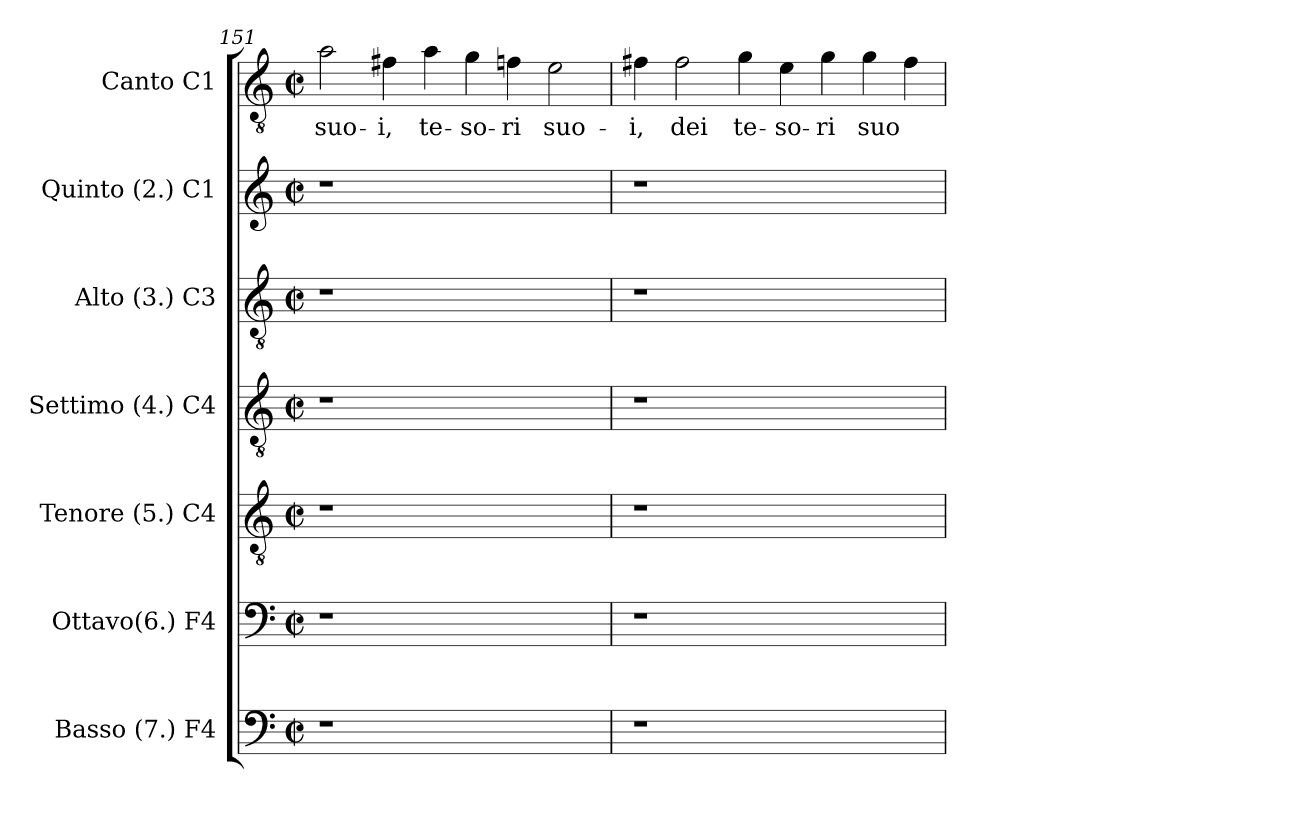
**kern	**kern	**kern	**kern	**kern	**kern	**kern	**text
*part7	*part6	*part5	*part4	*part3	*part2	*part1	*part1
*staff7	*staff6	*staff5	*staff4	*staff3	*staff2	*staff1	*staff1
*I"Basso (7.)  F4	*I"Ottavo(6.)  F4	*I"Tenore (5.)  C4	*I"Settimo (4.)  C4	*I"Alto (3.)  C3	*I"Quinto (2.)  C1	*I"Canto  C1	*
*	*	*I'T	*	*I'A	*	*I'C	*
!!LO:LB:g=z
*clefF4	*clefF4	*clefGv2	*clefGv2	*clefGv2	*clefG2	*clefGv2	*
*k[]	*k[]	*k[]	*k[]	*k[]	*k[]	*k[]	*
*C:	*C:	*C:	*C:	*C:	*C:	*C:	*
*M2/2	*M2/2	*M2/2	*M2/2	*M2/2	*M2/2	*M2/2	*
*met(c|)	*met(c|)	*met(c|)	*met(c|)	*met(c|)	*met(c|)	*met(c|)	*
=151	=151	=151	=151	=151	=151	=151	=151
!	!	!	!	!	!	!	!LO:LY:b:cj
1r	1r	1r	1r	1r	1r	2a\	suo-
!	!	!	!	!	!	!	!LO:LY:b:cj
.	.	.	.	.	.	4f#X\	-i,
!	!	!	!	!	!	!	!LO:LY:b:cj
.	.	.	.	.	.	4a\	te-
!	!	!	!	!	!	!	!LO:LY:b:cj
1ryy	1ryy	1ryy	1ryy	1ryy	1ryy	4g\	-so-
!	!	!	!	!	!	!	!LO:LY:b:cj
.	.	.	.	.	.	4fn\	-ri
!	!	!	!	!	!	!	!LO:LY:b:cj
.	.	.	.	.	.	2e\	suo-
=152	=152	=152	=152	=152	=152	=152	=152
!	!	!	!	!	!	!	!LO:LY:b:cj
1r	1r	1r	1r	1r	1r	4f#X\	-i,
!	!	!	!	!	!	!	!LO:LY:b:cj
.	.	.	.	.	.	2f#\	dei
!	!	!	!	!	!	!	!LO:LY:b:cj
.	.	.	.	.	.	4g\	te-
!	!	!	!	!	!	!	!LO:LY:b:cj
1ryy	1ryy	1ryy	1ryy	1ryy	1ryy	4e\	-so-
!	!	!	!	!	!	!	!LO:LY:b:cj
.	.	.	.	.	.	4g\	-ri
!	!	!	!	!	!	!	!LO:LY:b:cj
.	.	.	.	.	.	4g\	suo-
!	!	!	!	!	!	!	!LO:LY:b:cj
.	.	.	.	.	.	4f#\	--
=	=	=	=	=	=	=	=
*-	*-	*-	*-	*-	*-	*-	*-
